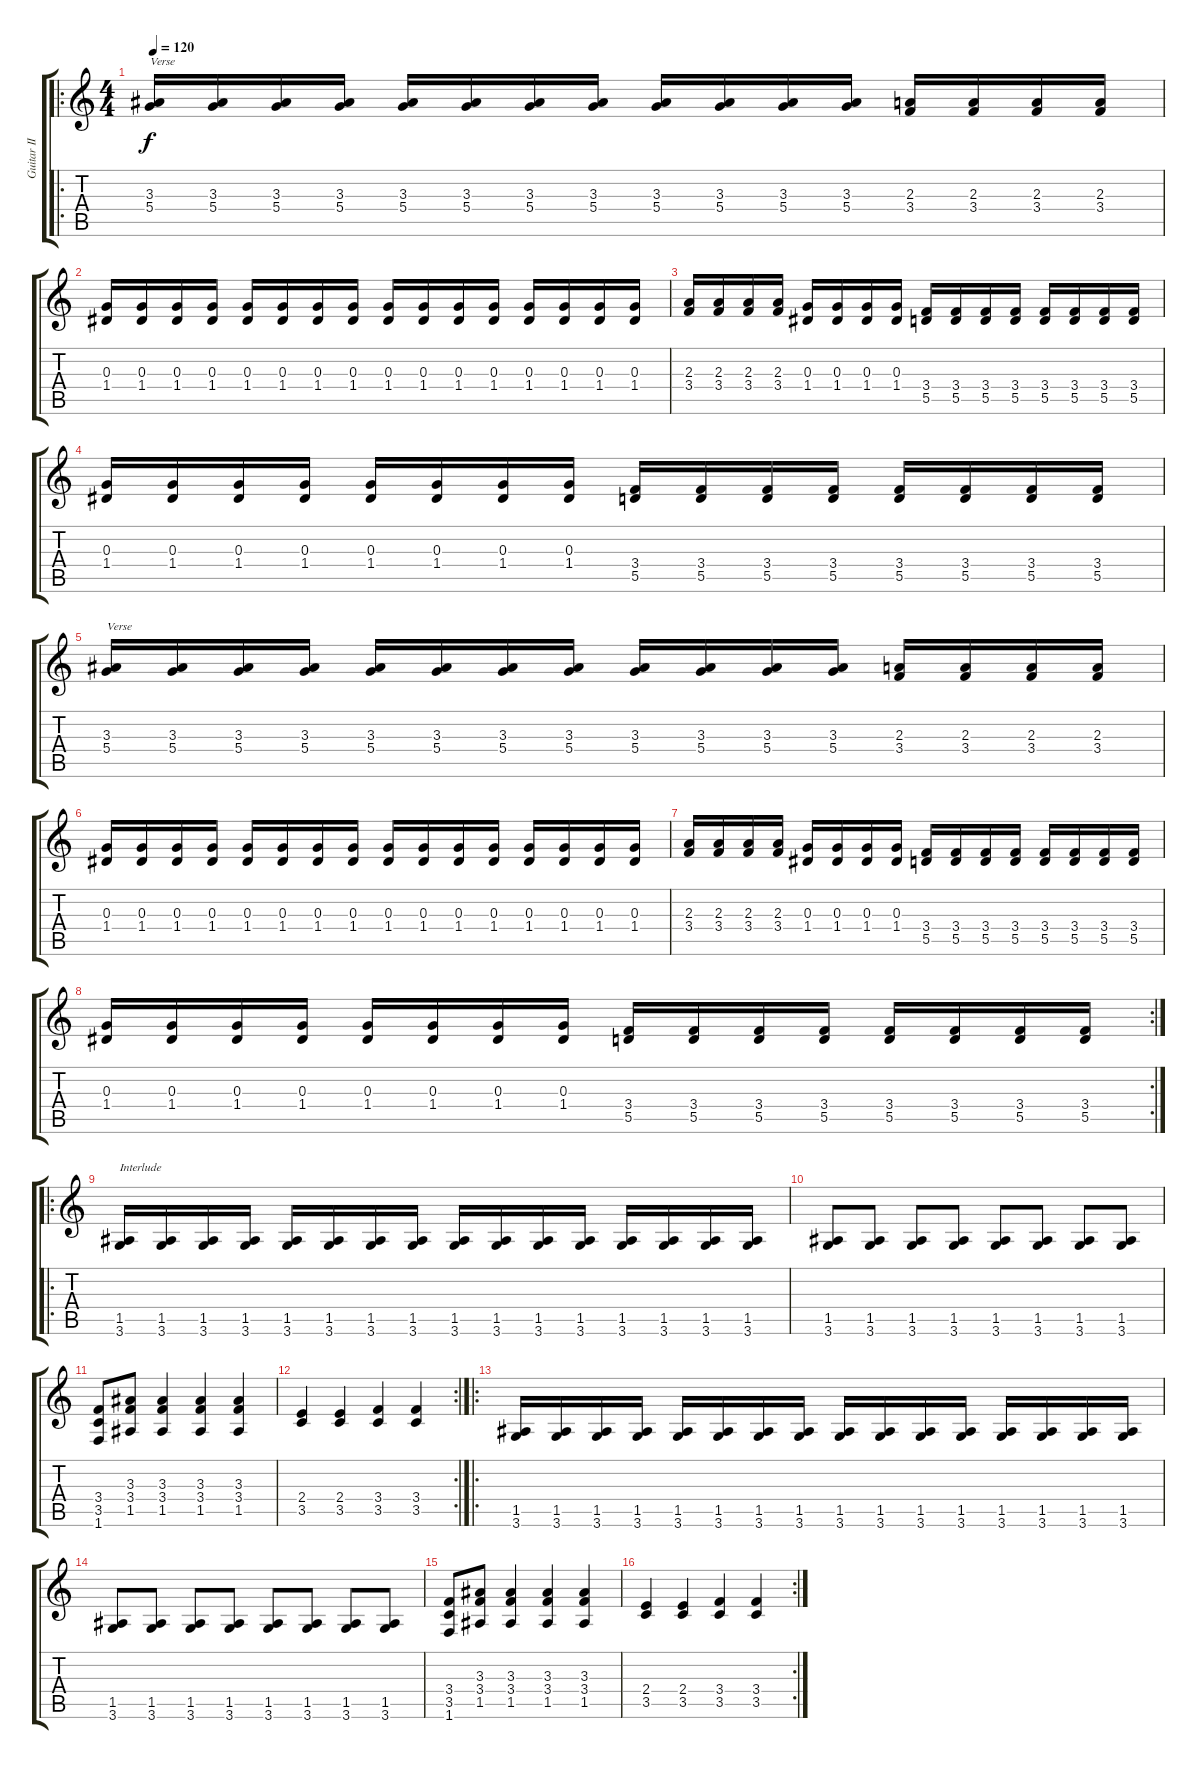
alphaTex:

\track ("Guitar II" "Guitar II") {instrument distortionguitar}
\staff {score tabs}
\tuning (E4 B3 G3 D3 A2 E2) {hide}
\ro
\ts (4 4)
\tempo 120
\clef g2
\ks c
(3.3 5.4).16{txt "Verse" dy f} (3.3 5.4).16 (3.3 5.4).16 (3.3 5.4).16 (3.3 5.4).16 (3.3 5.4).16 (3.3 5.4).16 (3.3 5.4).16 (3.3 5.4).16 (3.3 5.4).16 (3.3 5.4).16 (3.3 5.4).16 (2.3 3.4).16 (2.3 3.4).16 (2.3 3.4).16 (2.3 3.4).16 |
(0.3 1.4).16 (0.3 1.4).16 (0.3 1.4).16 (0.3 1.4).16 (0.3 1.4).16 (0.3 1.4).16 (0.3 1.4).16 (0.3 1.4).16 (0.3 1.4).16 (0.3 1.4).16 (0.3 1.4).16 (0.3 1.4).16 (0.3 1.4).16 (0.3 1.4).16 (0.3 1.4).16 (0.3 1.4).16 |
(2.3 3.4).16 (2.3 3.4).16 (2.3 3.4).16 (2.3 3.4).16 (0.3 1.4).16 (0.3 1.4).16 (0.3 1.4).16 (0.3 1.4).16 (3.4 5.5).16 (3.4 5.5).16 (3.4 5.5).16 (3.4 5.5).16 (3.4 5.5).16 (3.4 5.5).16 (3.4 5.5).16 (3.4 5.5).16 |
(0.3 1.4).16 (0.3 1.4).16 (0.3 1.4).16 (0.3 1.4).16 (0.3 1.4).16 (0.3 1.4).16 (0.3 1.4).16 (0.3 1.4).16 (3.4 5.5).16 (3.4 5.5).16 (3.4 5.5).16 (3.4 5.5).16 (3.4 5.5).16 (3.4 5.5).16 (3.4 5.5).16 (3.4 5.5).16 |
(3.3 5.4).16{txt "Verse"} (3.3 5.4).16 (3.3 5.4).16 (3.3 5.4).16 (3.3 5.4).16 (3.3 5.4).16 (3.3 5.4).16 (3.3 5.4).16 (3.3 5.4).16 (3.3 5.4).16 (3.3 5.4).16 (3.3 5.4).16 (2.3 3.4).16 (2.3 3.4).16 (2.3 3.4).16 (2.3 3.4).16 |
(0.3 1.4).16 (0.3 1.4).16 (0.3 1.4).16 (0.3 1.4).16 (0.3 1.4).16 (0.3 1.4).16 (0.3 1.4).16 (0.3 1.4).16 (0.3 1.4).16 (0.3 1.4).16 (0.3 1.4).16 (0.3 1.4).16 (0.3 1.4).16 (0.3 1.4).16 (0.3 1.4).16 (0.3 1.4).16 |
(2.3 3.4).16 (2.3 3.4).16 (2.3 3.4).16 (2.3 3.4).16 (0.3 1.4).16 (0.3 1.4).16 (0.3 1.4).16 (0.3 1.4).16 (3.4 5.5).16 (3.4 5.5).16 (3.4 5.5).16 (3.4 5.5).16 (3.4 5.5).16 (3.4 5.5).16 (3.4 5.5).16 (3.4 5.5).16 |
\rc 2
(0.3 1.4).16 (0.3 1.4).16 (0.3 1.4).16 (0.3 1.4).16 (0.3 1.4).16 (0.3 1.4).16 (0.3 1.4).16 (0.3 1.4).16 (3.4 5.5).16 (3.4 5.5).16 (3.4 5.5).16 (3.4 5.5).16 (3.4 5.5).16 (3.4 5.5).16 (3.4 5.5).16 (3.4 5.5).16 |
\ro
(1.5 3.6).16{txt "Interlude"} (1.5 3.6).16 (1.5 3.6).16 (1.5 3.6).16 (1.5 3.6).16 (1.5 3.6).16 (1.5 3.6).16 (1.5 3.6).16 (1.5 3.6).16 (1.5 3.6).16 (1.5 3.6).16 (1.5 3.6).16 (1.5 3.6).16 (1.5 3.6).16 (1.5 3.6).16 (1.5 3.6).16 |
(1.5 3.6).8 (1.5 3.6).8 (1.5 3.6).8 (1.5 3.6).8 (1.5 3.6).8 (1.5 3.6).8 (1.5 3.6).8 (1.5 3.6).8 |
(3.4 3.5 1.6).8 (3.3 3.4 1.5).8 (3.3 3.4 1.5).4 (3.3 3.4 1.5).4 (3.3 3.4 1.5).4 |
\rc 2
(2.4 3.5).4 (2.4 3.5).4 (3.4 3.5).4 (3.4 3.5).4 |
\ro
(1.5 3.6).16 (1.5 3.6).16 (1.5 3.6).16 (1.5 3.6).16 (1.5 3.6).16 (1.5 3.6).16 (1.5 3.6).16 (1.5 3.6).16 (1.5 3.6).16 (1.5 3.6).16 (1.5 3.6).16 (1.5 3.6).16 (1.5 3.6).16 (1.5 3.6).16 (1.5 3.6).16 (1.5 3.6).16 |
(1.5 3.6).8 (1.5 3.6).8 (1.5 3.6).8 (1.5 3.6).8 (1.5 3.6).8 (1.5 3.6).8 (1.5 3.6).8 (1.5 3.6).8 |
(3.4 3.5 1.6).8 (3.3 3.4 1.5).8 (3.3 3.4 1.5).4 (3.3 3.4 1.5).4 (3.3 3.4 1.5).4 |
\rc 2
(2.4 3.5).4 (2.4 3.5).4 (3.4 3.5).4 (3.4 3.5).4
